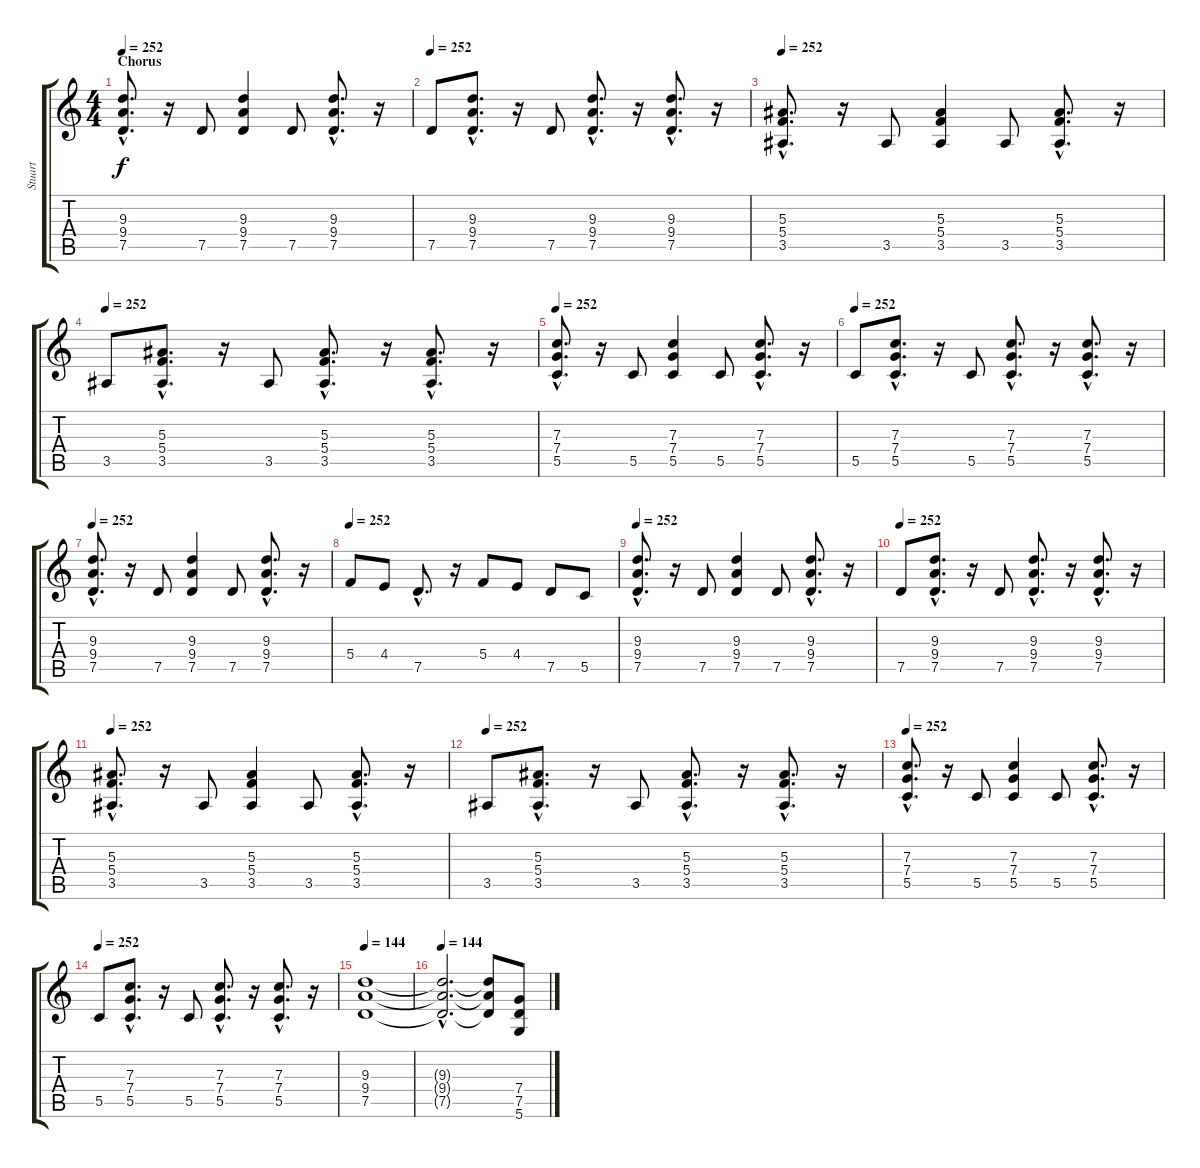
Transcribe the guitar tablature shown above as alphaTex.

\track ("Stuart" "Stuart") {instrument distortionguitar}
\staff {score tabs}
\tuning (D4 A3 F3 C3 G2 D2) {hide}
\ts (4 4)
\section ("" "Chorus")
\tempo 252
\clef g2
\ks c
(9.3{hac} 9.4{hac} 7.5{hac}).8{d dy f} r.16 7.5.8 (9.3 9.4 7.5).4 7.5.8 (9.3{hac} 9.4{hac} 7.5{hac}).8{d} r.16 |
\tempo 252
7.5.8 (9.3{hac} 9.4{hac} 7.5{hac}).8{d} r.16 7.5.8 (9.3{hac} 9.4{hac} 7.5{hac}).8{d} r.16 (9.3{hac} 9.4{hac} 7.5{hac}).8{d} r.16 |
\tempo 252
(5.3{hac} 5.4{hac} 3.5{hac}).8{d} r.16 3.5.8 (5.3 5.4 3.5).4 3.5.8 (5.3{hac} 5.4{hac} 3.5{hac}).8{d} r.16 |
\tempo 252
3.5.8 (5.3{hac} 5.4{hac} 3.5{hac}).8{d} r.16 3.5.8 (5.3{hac} 5.4{hac} 3.5{hac}).8{d} r.16 (5.3{hac} 5.4{hac} 3.5{hac}).8{d} r.16 |
\tempo 252
(7.3{hac} 7.4{hac} 5.5{hac}).8{d} r.16 5.5.8 (7.3 7.4 5.5).4 5.5.8 (7.3{hac} 7.4{hac} 5.5{hac}).8{d} r.16 |
\tempo 252
5.5.8 (7.3{hac} 7.4{hac} 5.5{hac}).8{d} r.16 5.5.8 (7.3{hac} 7.4{hac} 5.5{hac}).8{d} r.16 (7.3{hac} 7.4{hac} 5.5{hac}).8{d} r.16 |
\tempo 252
(9.3{hac} 9.4{hac} 7.5{hac}).8{d} r.16 7.5.8 (9.3 9.4 7.5).4 7.5.8 (9.3{hac} 9.4{hac} 7.5{hac}).8{d} r.16 |
\tempo 252
5.4.8 4.4.8 7.5{hac}.8{d} r.16 5.4.8 4.4.8 7.5.8 5.5.8 |
\tempo 252
(9.3{hac} 9.4{hac} 7.5{hac}).8{d} r.16 7.5.8 (9.3 9.4 7.5).4 7.5.8 (9.3{hac} 9.4{hac} 7.5{hac}).8{d} r.16 |
\tempo 252
7.5.8 (9.3{hac} 9.4{hac} 7.5{hac}).8{d} r.16 7.5.8 (9.3{hac} 9.4{hac} 7.5{hac}).8{d} r.16 (9.3{hac} 9.4{hac} 7.5{hac}).8{d} r.16 |
\tempo 252
(5.3{hac} 5.4{hac} 3.5{hac}).8{d} r.16 3.5.8 (5.3 5.4 3.5).4 3.5.8 (5.3{hac} 5.4{hac} 3.5{hac}).8{d} r.16 |
\tempo 252
3.5.8 (5.3{hac} 5.4{hac} 3.5{hac}).8{d} r.16 3.5.8 (5.3{hac} 5.4{hac} 3.5{hac}).8{d} r.16 (5.3{hac} 5.4{hac} 3.5{hac}).8{d} r.16 |
\tempo 252
(7.3{hac} 7.4{hac} 5.5{hac}).8{d} r.16 5.5.8 (7.3 7.4 5.5).4 5.5.8 (7.3{hac} 7.4{hac} 5.5{hac}).8{d} r.16 |
\tempo 252
5.5.8 (7.3{hac} 7.4{hac} 5.5{hac}).8{d} r.16 5.5.8 (7.3{hac} 7.4{hac} 5.5{hac}).8{d} r.16 (7.3{hac} 7.4{hac} 5.5{hac}).8{d} r.16 |
\tempo 144
(9.3 9.4 7.5).1 |
\tempo 144
(9.3{hac t} 9.4{hac t} 7.5{hac t}).2{d} (9.3{t} 9.4{t} 7.5{t}).8 (7.4 7.5 5.6).8
